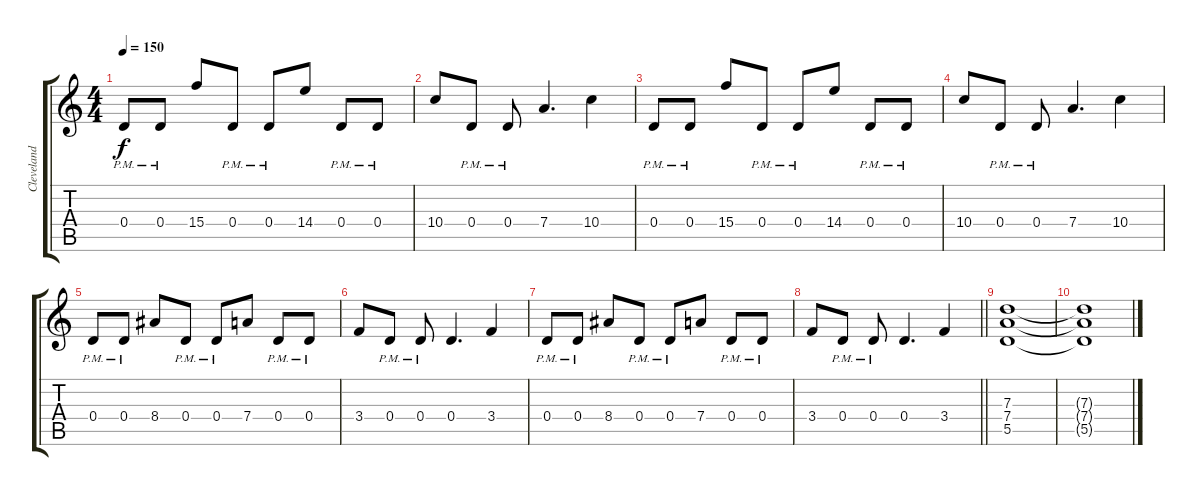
\track ("Cleveland Stever" "Cleveland ") {instrument acousticguitarsteel}
\staff {score tabs}
\tuning (E4 B3 G3 D3 A2 D2) {hide}
\ts (4 4)
\tempo 150
\clef g2
\ks c
0.4{pm}.8{dy f volume 13 instrument overdrivenguitar} 0.4{pm}.8 15.4.8 0.4{pm}.8 0.4{pm}.8 14.4.8 0.4{pm}.8 0.4{pm}.8 |
10.4.8 0.4{pm}.8 0.4{pm}.8 7.4.4{d} 10.4.4 |
0.4{pm}.8{volume 13 instrument overdrivenguitar} 0.4{pm}.8 15.4.8 0.4{pm}.8 0.4{pm}.8 14.4.8 0.4{pm}.8 0.4{pm}.8 |
10.4.8 0.4{pm}.8 0.4{pm}.8 7.4.4{d} 10.4.4 |
0.4{pm}.8 0.4{pm}.8 8.4.8 0.4{pm}.8 0.4{pm}.8 7.4.8 0.4{pm}.8 0.4{pm}.8 |
3.4.8 0.4{pm}.8 0.4{pm}.8 0.4.4{d} 3.4.4 |
0.4{pm}.8 0.4{pm}.8 8.4.8 0.4{pm}.8 0.4{pm}.8 7.4.8 0.4{pm}.8 0.4{pm}.8 |
\barLineRight lightlight
3.4.8 0.4{pm}.8 0.4{pm}.8 0.4.4{d} 3.4.4 |
(7.3 7.4 5.5).1 |
(7.3{t} 7.4{t} 5.5{t}).1
